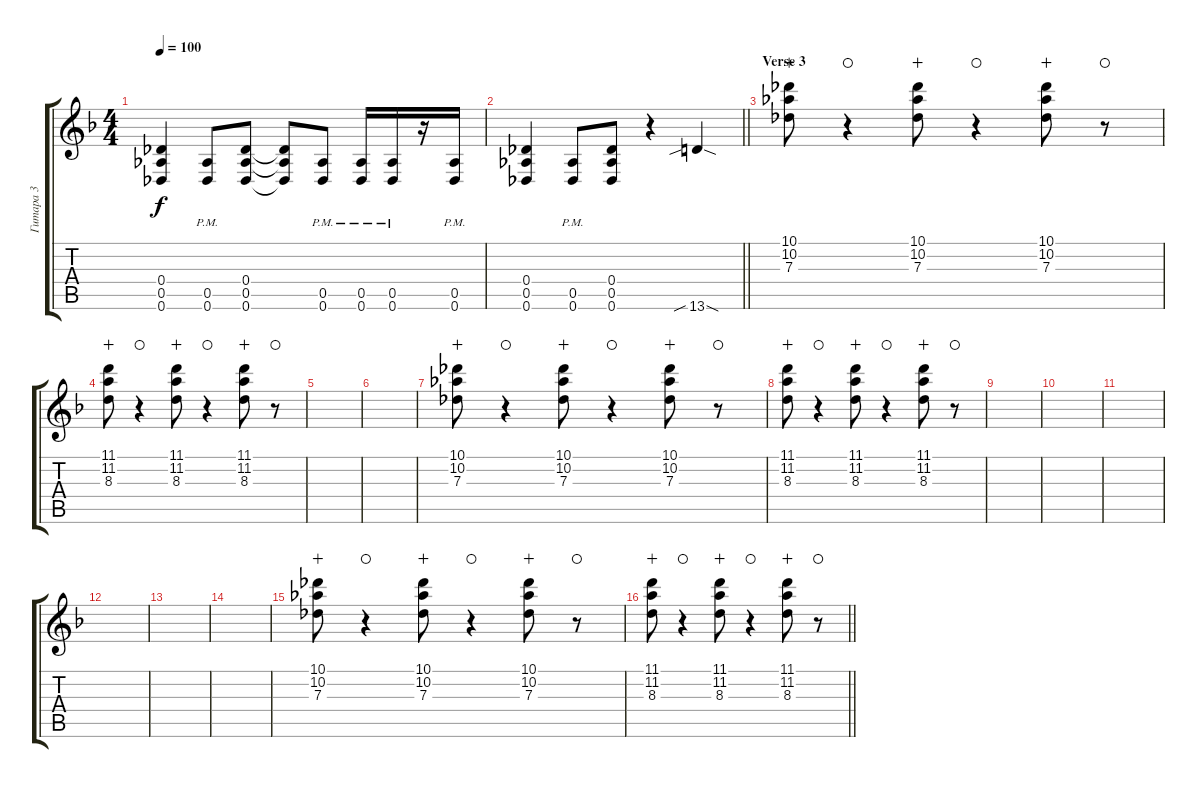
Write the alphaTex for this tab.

\track ("Гитара 3" "Гитара 3") {instrument electricguitarclean}
\staff {score tabs}
\tuning (Eb4 Bb3 Gb3 Db3 Ab2 Db2) {hide}
\ts (4 4)
\tempo 100
\clef g2
\ks dminor
(0.4 0.5 0.6).4{dy f} (0.5{pm} 0.6{pm}).8 (0.4 0.5 0.6).8 (0.4{t} 0.5{t} 0.6{t}).8 (0.5{pm} 0.6{pm}).8 (0.5{pm} 0.6{pm}).16 (0.5{pm} 0.6{pm}).16 r.16 (0.5{pm} 0.6{pm}).16 |
\barLineRight lightlight
(0.4 0.5 0.6).4 (0.5{pm} 0.6{pm}).8 (0.4 0.5 0.6).8 r.4 13.6{sib sod}.4 |
\section ("" "Verse 3")
(10.1 10.2 7.3).8{instrument electricguitarclean wahc} r.4{waho} (10.1 10.2 7.3).8{wahc} r.4{waho} (10.1 10.2 7.3).8{wahc} r.8{waho} |
(11.1 11.2 8.3).8{wahc} r.4{waho} (11.1 11.2 8.3).8{wahc} r.4{waho} (11.1 11.2 8.3).8{wahc} r.8{waho} |
|
|
(10.1 10.2 7.3).8{instrument electricguitarclean wahc} r.4{waho} (10.1 10.2 7.3).8{wahc} r.4{waho} (10.1 10.2 7.3).8{wahc} r.8{waho} |
(11.1 11.2 8.3).8{wahc} r.4{waho} (11.1 11.2 8.3).8{wahc} r.4{waho} (11.1 11.2 8.3).8{wahc} r.8{waho} |
|
|
|
|
|
|
(10.1 10.2 7.3).8{instrument electricguitarclean wahc} r.4{waho} (10.1 10.2 7.3).8{wahc} r.4{waho} (10.1 10.2 7.3).8{wahc} r.8{waho} |
\barLineRight lightlight
(11.1 11.2 8.3).8{wahc} r.4{waho} (11.1 11.2 8.3).8{wahc} r.4{waho} (11.1 11.2 8.3).8{wahc} r.8{waho}
